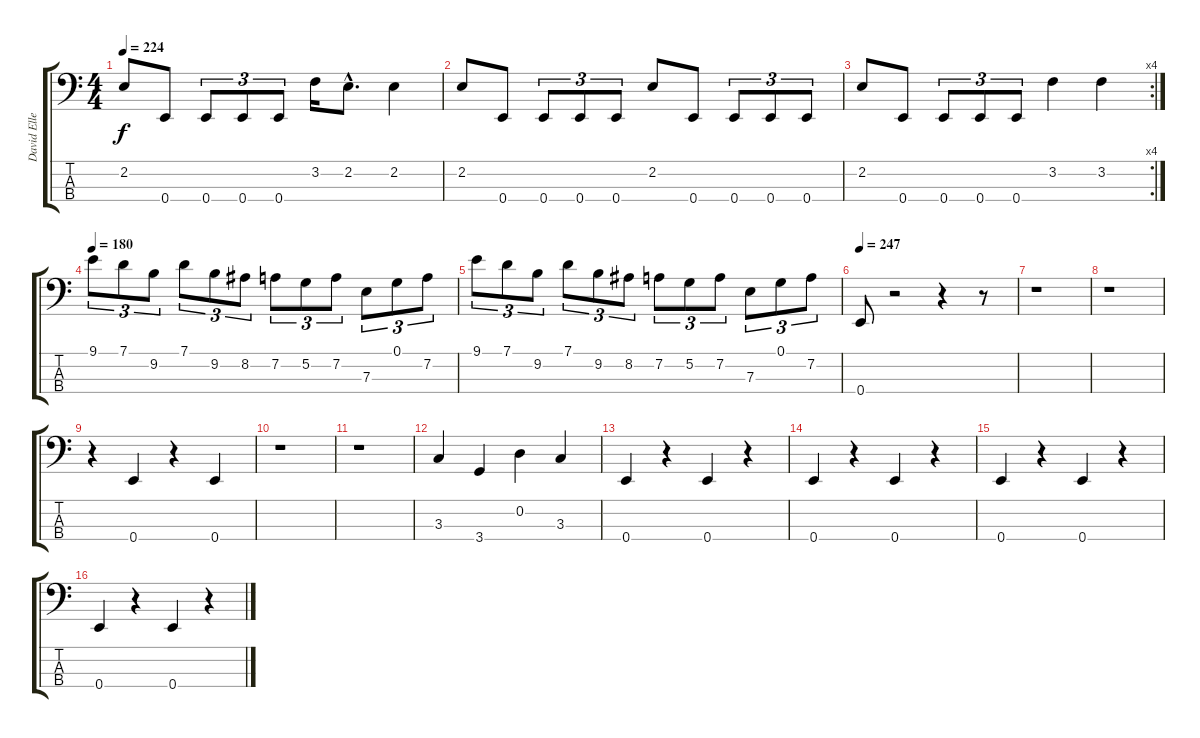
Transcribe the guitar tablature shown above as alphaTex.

\track ("David Ellefson (Bass)" "David Elle") {instrument electricbassfinger}
\staff {score tabs}
\tuning (G2 D2 A1 E1) {hide}
\ts (4 4)
\tempo 224
\clef f4
\ks c
2.2.8{dy f} 0.4.8 0.4.8{tu (3 2)} 0.4.8{tu (3 2)} 0.4.8{tu (3 2)} 3.2.16 2.2{hac}.8{d} 2.2.4 |
2.2.8 0.4.8 0.4.8{tu (3 2)} 0.4.8{tu (3 2)} 0.4.8{tu (3 2)} 2.2.8 0.4.8 0.4.8{tu (3 2)} 0.4.8{tu (3 2)} 0.4.8{tu (3 2)} |
\rc 4
2.2.8 0.4.8 0.4.8{tu (3 2)} 0.4.8{tu (3 2)} 0.4.8{tu (3 2)} 3.2.4 3.2.4 |
\tempo 180
9.1.8{tu (3 2)} 7.1.8{tu (3 2)} 9.2.8{tu (3 2)} 7.1.8{tu (3 2)} 9.2.8{tu (3 2)} 8.2.8{tu (3 2)} 7.2.8{tu (3 2)} 5.2.8{tu (3 2)} 7.2.8{tu (3 2)} 7.3.8{tu (3 2)} 0.1.8{tu (3 2)} 7.2.8{tu (3 2)} |
9.1.8{tu (3 2)} 7.1.8{tu (3 2)} 9.2.8{tu (3 2)} 7.1.8{tu (3 2)} 9.2.8{tu (3 2)} 8.2.8{tu (3 2)} 7.2.8{tu (3 2)} 5.2.8{tu (3 2)} 7.2.8{tu (3 2)} 7.3.8{tu (3 2)} 0.1.8{tu (3 2)} 7.2.8{tu (3 2)} |
\tempo 247
0.4.8 r.2 r.4 r.8 |
r.1 |
r.1 |
r.4 0.4.4 r.4 0.4.4 |
r.1 |
r.1 |
3.3.4 3.4.4 0.2.4 3.3.4 |
0.4.4 r.4 0.4.4 r.4 |
0.4.4 r.4 0.4.4 r.4 |
0.4.4 r.4 0.4.4 r.4 |
0.4.4 r.4 0.4.4 r.4
